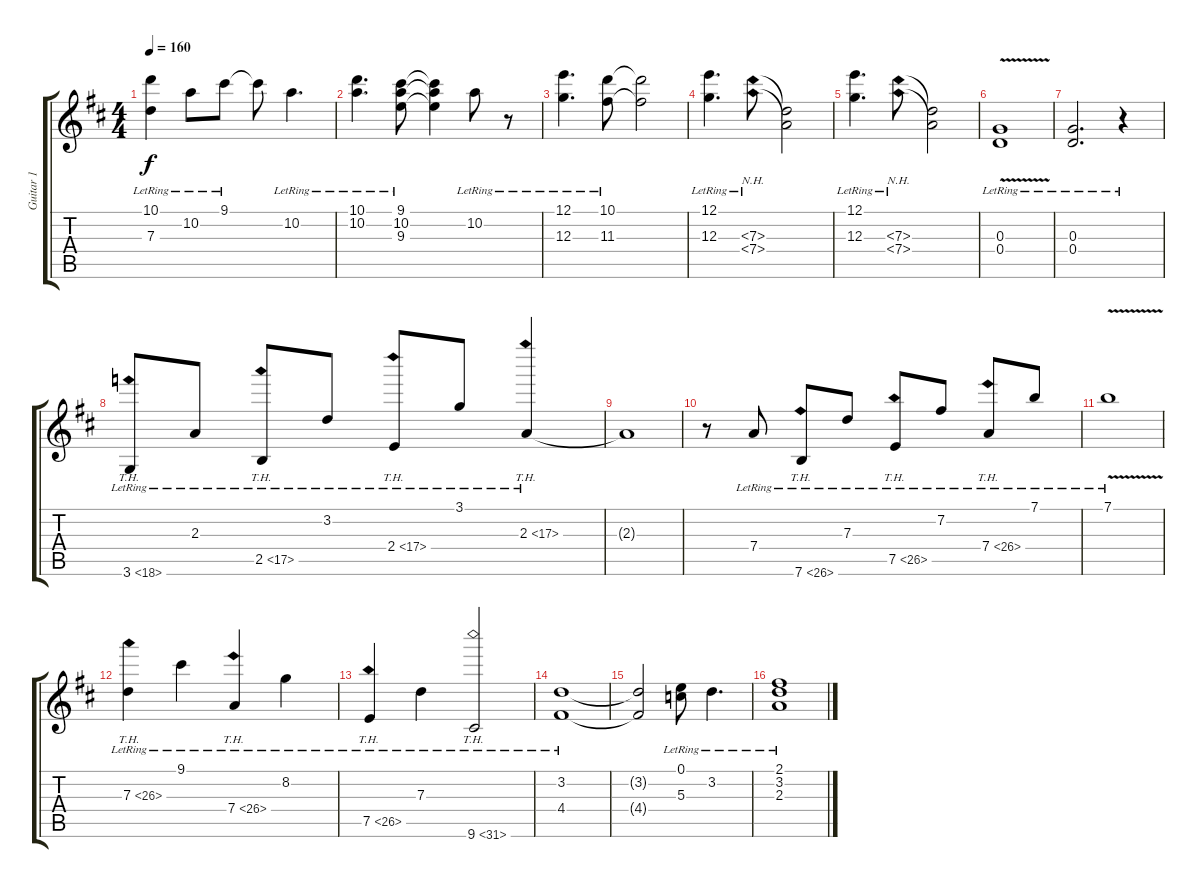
\track ("Guitar 1" "Guitar 1") {instrument electricguitarclean}
\staff {score tabs}
\tuning (E4 B3 G3 D3 A2 E2) {hide}
\ts (4 4)
\tempo 160
\clef g2
\ks d
(10.1{lr} 7.3{lr}).4{dy f} 10.2{lr}.8 9.1{lr}.8 9.1{t}.8 10.2{lr}.4{d} |
(10.1{lr} 10.2{lr}).4{d} (9.1{lr} 10.2{lr} 9.3{lr}).8 (9.1{t} 10.2{t} 9.3{t}).4 10.2{lr}.8 r.8 |
(12.1{lr} 12.3{lr}).4{d} (10.1{lr} 11.3{lr}).8 (10.1{t} 11.3{t}).2 |
(12.1{lr} 12.3{lr}).4{d} (7.3{nh lr} 7.4{nh lr}).8 (7.3{t} 7.4{t}).2 |
(12.1{lr} 12.3{lr}).4{d} (7.3{nh lr} 7.4{nh lr}).8 (7.3{t} 7.4{t}).2 |
(0.3{v lr} 0.4{lr}).1 |
(0.3{lr} 0.4{lr}).2{d} r.4 |
3.6{th 15 lr}.8 2.3{lr}.8 2.5{th 15 lr}.8 3.2{lr}.8 2.4{th 15 lr}.8 3.1{lr}.8 2.3{th 15 lr}.4 |
2.3{t}.1 |
r.8 7.4{lr}.8 7.6{th 19 lr}.8 7.3{lr}.8 7.5{th 19 lr}.8 7.2{lr}.8 7.4{th 19 lr}.8 7.1{lr}.8 |
7.1{v lr}.1 |
7.3{th 19 lr}.4 9.1{lr}.4 7.4{th 19 lr}.4 8.2{lr}.4 |
7.5{th 19 lr}.4 7.3{lr}.4 9.6{th 22 lr}.2 |
(3.2{lr} 4.4{lr}).1 |
(3.2{t} 4.4{t}).2 (0.1{lr} 5.3{lr}).8 3.2{lr}.4{d} |
(2.1{lr} 3.2{lr} 2.3{lr}).1
